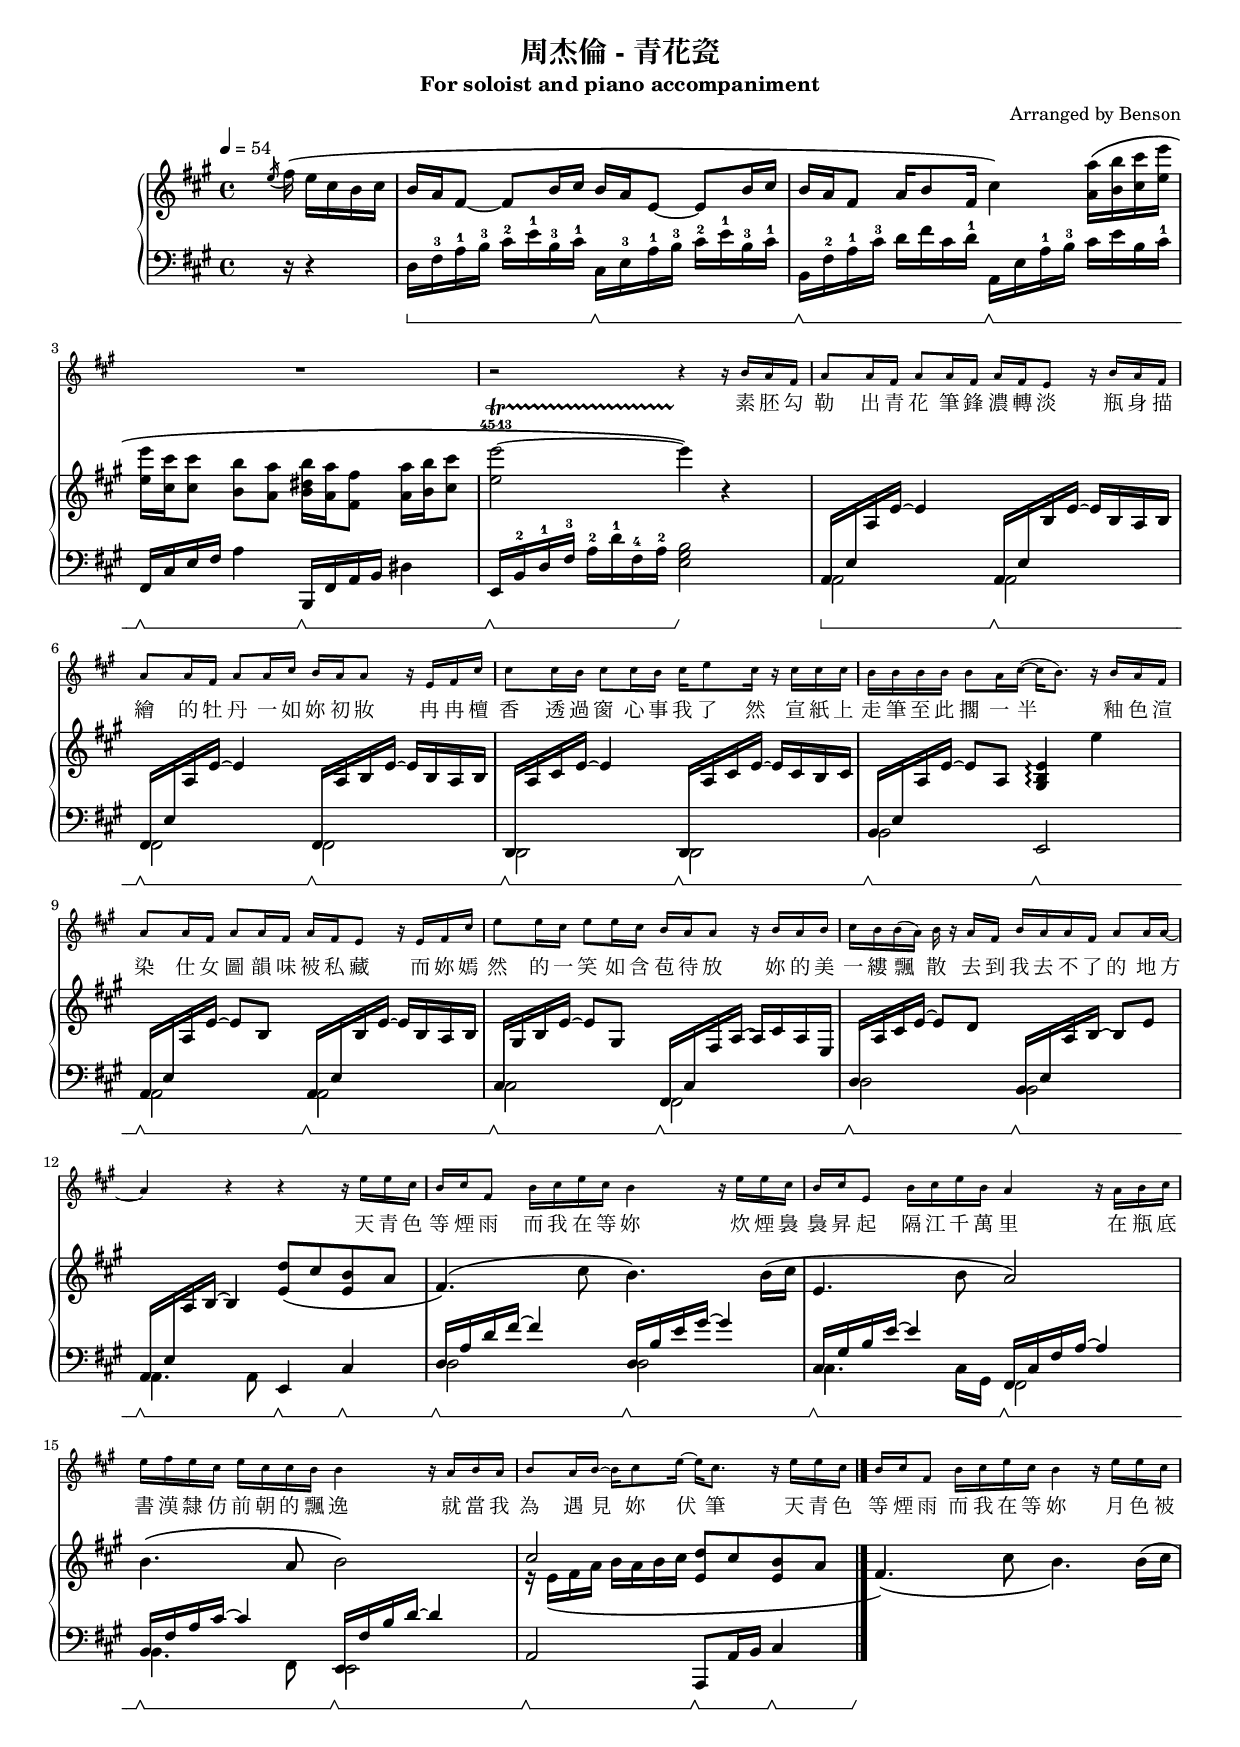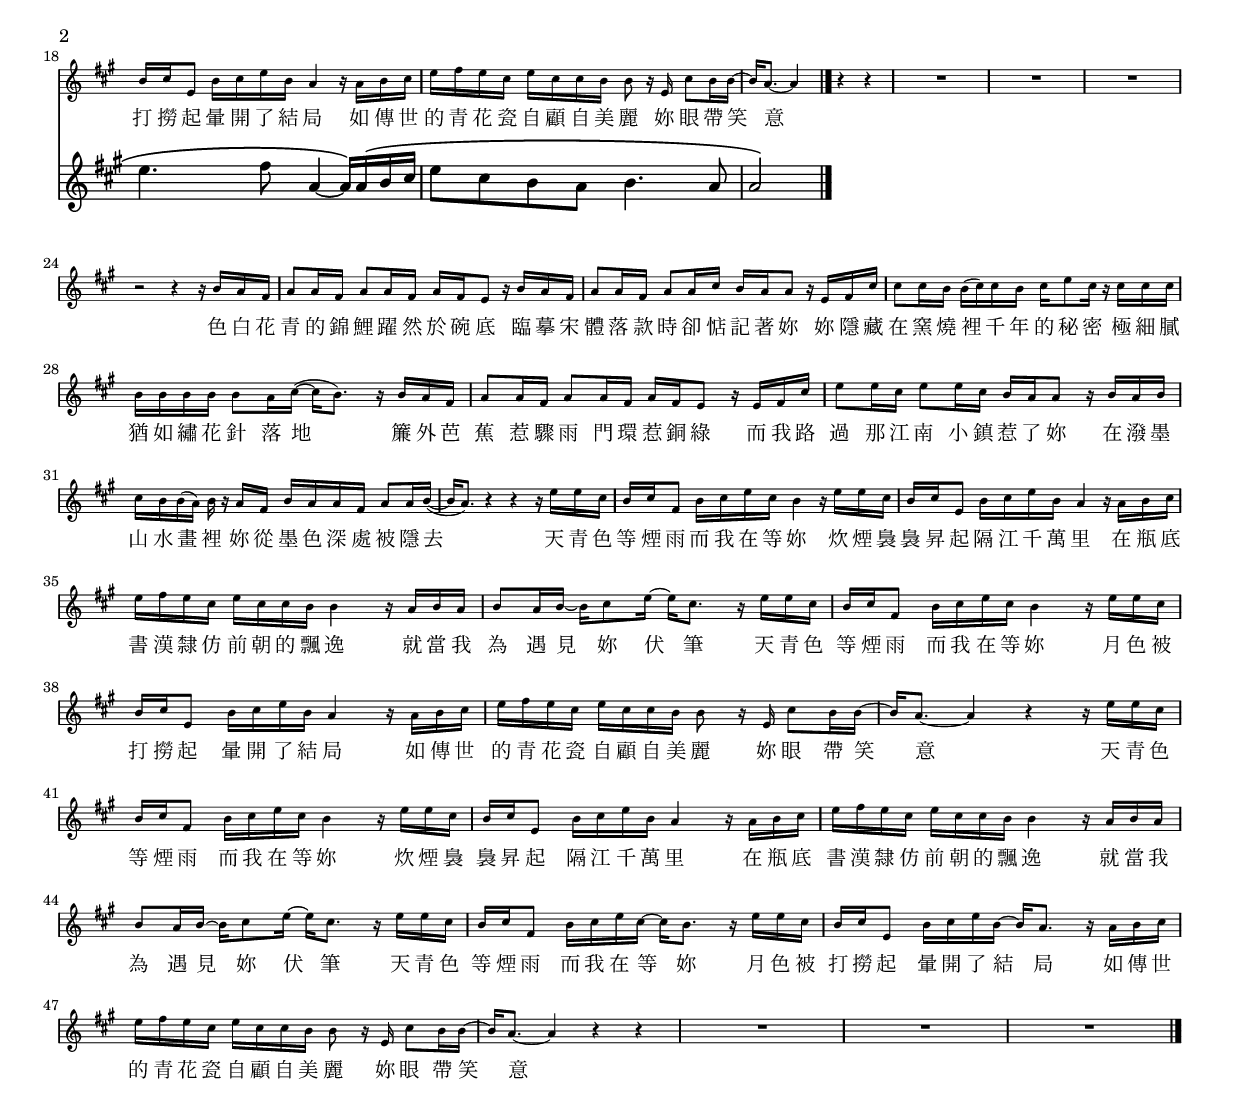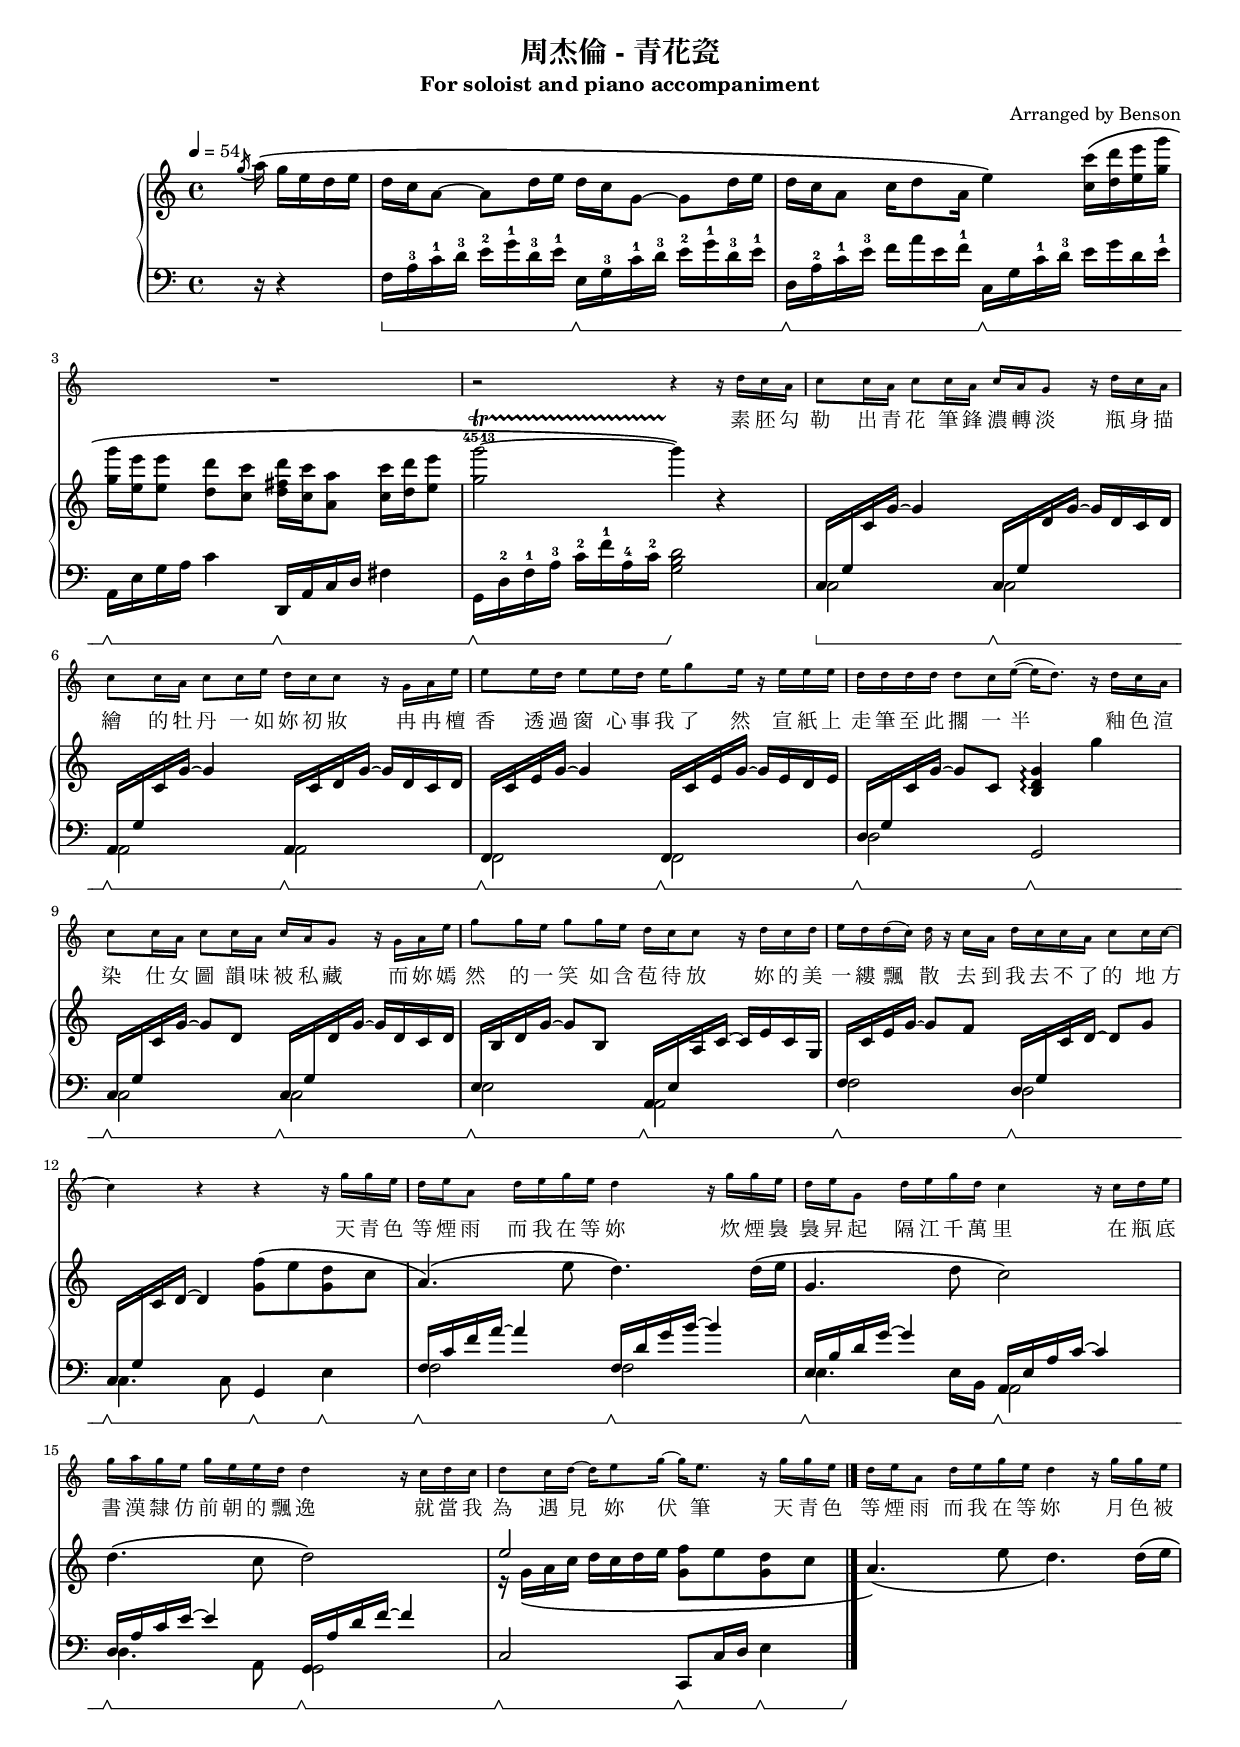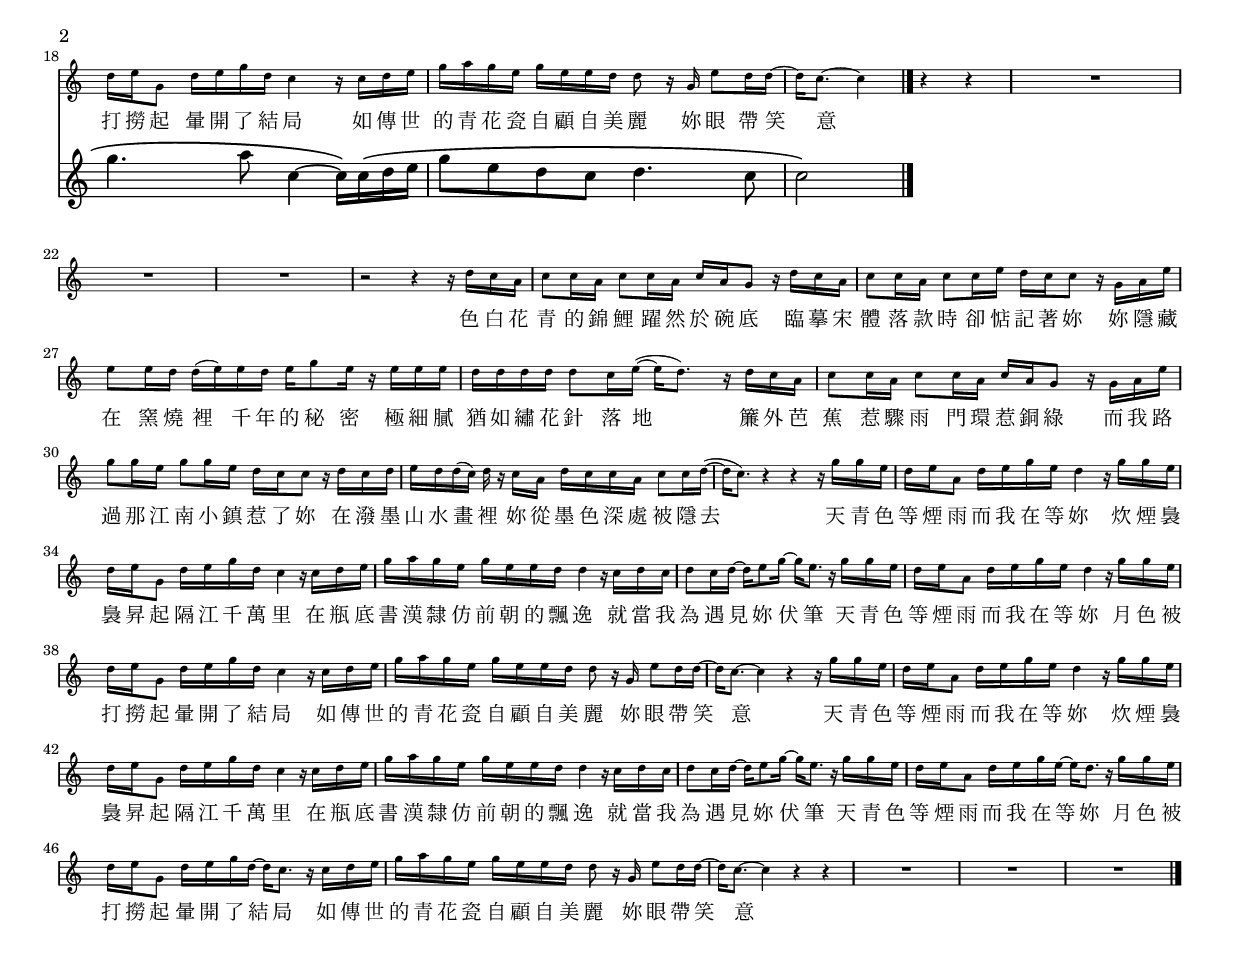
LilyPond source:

\version "2.18.2"
\include "articulate.ly"
#(set-global-staff-size 16)

%%%%%%%%%%%%%%%%%%%%%%%%%%%%%%%%%%%%%%%%%%%%%%%%%%%%%%%%%%%%%%%%%%%%%%%%%%%%%%%%%%%%%%%%%%
%%  http://lsr.di.unimi.it/LSR/Item?id=445

%LSR by Jay Anderson.
%modyfied by Simon Albrecht on March 2014.
%=> http://lilypond.1069038.n5.nabble.com/LSR-445-error-td160662.html

#(define (octave-up m t)
 (let* ((octave (1- t))
      (new-note (ly:music-deep-copy m))
      (new-pitch (ly:make-pitch
        octave
        (ly:pitch-notename (ly:music-property m 'pitch))
        (ly:pitch-alteration (ly:music-property m 'pitch)))))
  (set! (ly:music-property new-note 'pitch) new-pitch)
  new-note))

#(define (octavize-chord elements t)
 (cond ((null? elements) elements)
     ((eq? (ly:music-property (car elements) 'name) 'NoteEvent)
       (cons (car elements)
             (cons (octave-up (car elements) t)
                   (octavize-chord (cdr elements) t))))
     (else (cons (car elements) (octavize-chord (cdr elements ) t)))))

#(define (octavize music t)
 (if (eq? (ly:music-property music 'name) 'EventChord)
       (ly:music-set-property! music 'elements (octavize-chord
(ly:music-property music 'elements) t)))
 music)

makeOctaves = #(define-music-function (parser location arg mus) (integer? ly:music?)
 (music-map (lambda (x) (octavize x arg)) (event-chord-wrap! mus)))
%%%%%%%%%%%%%%%%%%%%%%%%%%%%%%%%%%%%%%%%%%%%%%%%%%%%%%%%%%%%%%%%%%%%%%%%%%%%%%%%%%%%%%%%%%


\header {
  title = "周杰倫 - 青花瓷"
  subtitle = "For soloist and piano accompaniment"
  arranger = "Arranged by Benson"
}

upper-prelude = \relative c''' {
  s16 \acciaccatura g a\( g e d e d c a8~ a8 d16 e d c g8~ g d'16 e d c a8 c16 d8 a16 e'4\)
  \makeOctaves 1 { c16\( d e g g e e8 d c } <d fis d'>16 \makeOctaves 1 { c a8 c16 d e8 }
  <g g'>2~\startTrillSpan\finger \markup \tied-lyric #"45-13" g'4\stopTrillSpan\) r4
}
upper-prelude-midi = \relative c''' {
  s16 \acciaccatura g a\( g e d e d\sustainOn c a8~ a8 d16 e
  d\sustainOff\sustainOn c g8~ g d'16 e
  d\sustainOff\sustainOn c a8 c16 d8 a16
  e'4\)\sustainOff\sustainOn
  \makeOctaves 1 { c16\( d e g g\sustainOff\sustainOn e e8 d c }
  <d fis d'>16\sustainOff\sustainOn \makeOctaves 1 { c a8 c16 d e8 }
  <g g'>2~\startTrillSpan\sustainOff\sustainOn g'4\stopTrillSpan\)
  r4
}

lower-prelude = \relative c {
  s16 r16 r4
  f16\sustainOn a-3 c-1 d-3 e-2 g-1 d-3 e-1
  e,16\sustainOff\sustainOn g-3 c-1 d-3 e-2 g-1 d-3 e-1
  d,16\sustainOff\sustainOn a'-2 c-1 e-3 f a e f-1
  c,16\sustainOff\sustainOn g' c-1 d-3 e g d e-1
  a,,16\sustainOff\sustainOn e' g a c4
  d,,16\sustainOff\sustainOn a' c d fis4
  g,16\sustainOff\sustainOn d'-2 f-1 a-3 c-2 f-1 a,-4 c-2
  <g b d>2\sustainOff\sustainOn
}

lower-prelude-midi = \relative c {
  s16 r16 r4
  f16\sustainOn a c d e g d e
  e,32~\sustainOff e\sustainOn g16 c d e g d e
  d,32~\sustainOff d\sustainOn a'16 c e f a e f
  c,32~\sustainOff c\sustainOn g'16 c d e g d e
  a,,32~\sustainOff a\sustainOn e'16 g a c4
  d,,32~\sustainOff d\sustainOn a'16 c d fis4
  g,32~\sustainOff g\sustainOn d'16 f a c f a, c
  <g b d>2\sustainOff\sustainOn
}

upper-verse-one = \relative c' {
  s1 s1 s1 s2 <b d g>4\arpeggio g''
  s1 s1 s1 s2
}

lower-verse-one = \relative c {
  << {
    \change Staff = "left" c16\sustainOn g'
    \change Staff = "right" c16 g'~ g4
    \change Staff = "left" c,,16\sustainOff\sustainOn g'
    \change Staff = "right" d'16 g~ g d c d
    \change Staff = "left" a,16\sustainOff\sustainOn g'
    \change Staff = "right" c16 g'~ g4
    \change Staff = "left" a,,16\sustainOff\sustainOn
    \change Staff = "right" c'16 d g~ g d c d
    \change Staff = "left" f,,16\sustainOff\sustainOn
    \change Staff = "right" c''16 e g~ g4
    \change Staff = "left" f,,16\sustainOff\sustainOn
    \change Staff = "right" c''16 e g~ g e d e
    \change Staff = "left" d,16\sustainOff\sustainOn g
    \change Staff = "right" c16 g'~ g8 c,
  } \\ {
    c,2 c2 a2 a f f d'
  } >>
  g,2\sustainOff\sustainOn
  << {
    \change Staff = "left" c16\sustainOff\sustainOn g'
    \change Staff = "right" c16 g'~ g8 d
    \change Staff = "left" c,16\sustainOff\sustainOn g'
    \change Staff = "right" d'16 g~ g d c d
    \change Staff = "left" e,16\sustainOff\sustainOn
    \change Staff = "right" b'16 d g~ g8 b,
    \change Staff = "left" a,16\sustainOff\sustainOn e'
    \change Staff = "right" a16 c~ c e c g
    \change Staff = "left" f16\sustainOff\sustainOn
    \change Staff = "right" c'16 e g~ g8 f
    \change Staff = "left" d,16\sustainOff\sustainOn g
    \change Staff = "right" c16 d~ d8 g
    \change Staff = "left" c,,16\sustainOff\sustainOn g'
    \change Staff = "right" c16 d~ d4
  } \\ {
    c,2 c e a, f' d c4. c8
  } >>
}

lower-verse-one-midi = \relative c {
  << {
    \change Staff = "left" c16\sustainOn g'
    \change Staff = "right" c16 g'~ g4
    \change Staff = "left" c,,32~\sustainOff c\sustainOn g'16
    \change Staff = "right" d'16 g~ g d c d
    \change Staff = "left" a,32~\sustainOff a\sustainOn g'16
    \change Staff = "right" c16 g'~ g4
    \change Staff = "left" a,,32~\sustainOff a\sustainOn
    \change Staff = "right" c'16 d g~ g d c d
    \change Staff = "left" f,,32~\sustainOff f\sustainOn
    \change Staff = "right" c''16 e g~ g4
    \change Staff = "left" f,,32~\sustainOff f\sustainOn
    \change Staff = "right" c''16 e g~ g e d e
    \change Staff = "left" d,32~\sustainOff d\sustainOn g16
    \change Staff = "right" c16 g'~ g8 c,
  } \\ {
    c,2 c2 a2 a f f d'
  } >>
  g,16~\sustainOff g8.~\sustainOn g4
  << {
    \change Staff = "left" c32~\sustainOff c\sustainOn g'16
    \change Staff = "right" c16 g'~ g8 d
    \change Staff = "left" c,32~\sustainOff c\sustainOn g'16
    \change Staff = "right" d'16 g~ g d c d
    \change Staff = "left" e,32~\sustainOff e\sustainOn
    \change Staff = "right" b'16 d g~ g8 b,
    \change Staff = "left" a,32~\sustainOff a\sustainOn e'16
    \change Staff = "right" a16 c~ c e c g
    \change Staff = "left" f32~\sustainOff f\sustainOn
    \change Staff = "right" c'16 e g~ g8 f
    \change Staff = "left" d,32~\sustainOff d\sustainOn g16
    \change Staff = "right" c16 d~ d8 g
    \change Staff = "left" c,,32~\sustainOff c\sustainOn g'16
    \change Staff = "right" c16 d~ d4
  } \\ {
    c,2 c e a, f' d c4. c8
  } >>
}

upper-chorus-one = \relative c'' {
  <f g,>8\( e <d g,> c
  a4.\)\( e'8 d4.\) d16\( e
  g,4. d'8 c2\)
  d4.\( c8 d2\)
  << { e2 } \\ {
    r16 g,\( a c d c d e
    \stemNeutral
    <f g,>8 e <d g,> c
    a4.\)\( e'8 d4.\)
  } >>
  d16\( e
  g4. a8 c,4~ c16\) c\( d e
  g8 e d c d4. c8 c2\)
}
lower-chorus-one = \relative c {
  g4\sustainOff\sustainOn e'\sustainOff\sustainOn
  << {
    f16\sustainOff\sustainOn c' f a~ a4
    f,16\sustainOff\sustainOn d' g b~ b4
    e,,16\sustainOff\sustainOn b' d g~ g4
    a,,16\sustainOff\sustainOn e' a c~ c4
    d,16\sustainOff\sustainOn a' c e~ e4
    g,,16\sustainOff\sustainOn a' d f~ f4
  } \\ {
    f,2 f
    e4. e16 b a2
    d4. a8 g2
  } >>
  c2\sustainOff\sustainOn c,8\sustainOff\sustainOn c'16 d e4\sustainOff\sustainOn
}
lower-chorus-one-midi = \relative c {
  g16~\sustainOff g8.~\sustainOn e'
}

upper-midi = \relative c' {
  \set Staff.pedalSustainStyle = #'bracket
  \clef treble
  \tempo 4 = 54
  \time 4/4
  \key c \major
  \partial 16*6
  \upper-prelude-midi
  \upper-verse-one
  \upper-chorus-one
  \bar "|."
}

lower-midi = \relative c {
  \set Staff.pedalSustainStyle = #'bracket
  \clef bass
  \time 4/4
  \key c \major
  \partial 16*6
  \lower-prelude-midi
  \lower-verse-one-midi
  % \lower-chorus-one-midi
  \lower-chorus-one
  \bar "|."
}

upper-print = \relative c' {
  \set Staff.pedalSustainStyle = #'bracket
  \set fingeringOrientations = #'(up)
  \clef treble
  \tempo 4 = 54
  \time 4/4
  \key c \major
  \partial 16*6
  \upper-prelude
  \upper-verse-one
  \upper-chorus-one
  \bar "|."
}

lower-print = \relative c {
  \set Staff.pedalSustainStyle = #'bracket
  \clef bass
  \time 4/4
  \key c \major
  \partial 16*6
  \lower-prelude
  \lower-verse-one
  \lower-chorus-one
  \bar "|."
}

dynamics = {
  s1
}

guitarchords = \chordmode {
  % ais1:m
}

lyricsmain = \lyricmode {
  素 胚 勾 勒 出 青 花 筆 鋒 濃 轉 淡
  瓶 身 描 繪 的 牡 丹 一 如 妳 初 妝
  冉 冉 檀 香 透 過 窗 心 事 我 了 然
  宣 紙 上 走 筆 至 此 擱 一 半

  釉 色 渲 染 仕 女 圖 韻 味 被 私 藏
  而 妳 嫣 然 的 一 笑 如 含 苞 待 放
  妳 的 美 一 縷 飄 散 去 到 我 去 不 了 的 地 方

  天 青 色 等 煙 雨 而 我 在 等 妳
  炊 煙 裊 裊 昇 起 隔 江 千 萬 里
  在 瓶 底 書 漢 隸 仿 前 朝 的 飄 逸
  就 當 我 為 遇 見 妳 伏 筆

  天 青 色 等 煙 雨 而 我 在 等 妳
  月 色 被 打 撈 起 暈 開 了 結 局
  如 傳 世 的 青 花 瓷 自 顧 自 美 麗 妳 眼 帶 笑 意

  色 白 花 青 的 錦 鯉 躍 然 於 碗 底
  臨 摹 宋 體 落 款 時 卻 惦 記 著 妳
  妳 隱 藏 在 窯 燒 裡 千 年 的 秘 密
  極 細 膩 猶 如 繡 花 針 落 地

  簾 外 芭 蕉 惹 驟 雨 門 環 惹 銅 綠
  而 我 路 過 那 江 南 小 鎮 惹 了 妳
  在 潑 墨 山 水 畫 裡  妳 從 墨 色 深 處 被 隱 去

  天 青 色 等 煙 雨 而 我 在 等 妳
  炊 煙 裊 裊 昇 起 隔 江 千 萬 里
  在 瓶 底 書 漢 隸 仿 前 朝 的 飄 逸
  就 當 我 為 遇 見 妳 伏 筆

  天 青 色 等 煙 雨 而 我 在 等 妳
  月 色 被 打 撈 起 暈 開 了 結 局
  如 傳 世 的 青 花 瓷 自 顧 自 美 麗
  妳 眼 帶 笑 意

  天 青 色 等 煙 雨 而 我 在 等 妳
  炊 煙 裊 裊 昇 起 隔 江 千 萬 里
  在 瓶 底 書 漢 隸 仿 前 朝 的 飄 逸
  就 當 我 為 遇 見 妳 伏 筆

  天 青 色 等 煙 雨 而 我 在 等 妳
  月 色 被 打 撈 起 暈 開 了 結 局
  如 傳 世 的 青 花 瓷 自 顧 自 美 麗
  妳 眼 帶 笑 意
}

melody-verse = \relative c'' {
  r16 d c a c8 c16 a c8 c16 a c a g8
  r16 d' c a c8 c16 a c8 c16 e d c c8
  r16 g a e' e8 e16 d e8 e16 d e g8 e16
  r16 e e e d d d d d8 c16 e~( e d8.)
  r16 d c a c8 c16 a c8 c16 a c a g8
  r16 g a e' g8 g16 e g8 g16 e d c c8
  r16 d c d e d d( c) d r c a d c c a c8 c16 c~ c4 r4 r4
}

melody-verse-two = \relative c'' {
  r16 d c a c8 c16 a c8 c16 a c a g8
  r16 d' c a c8 c16 a c8 c16 e d c c8
  r16 g a e' e8 e16 d d( e) e16 d e g8 e16
  r16 e e e d d d d d8 c16 e~( e d8.)
  r16 d c a c8 c16 a c8 c16 a c a g8
  r16 g a e' g8 g16 e g8 g16 e d c c8
  r16 d c d e d d( c) d r c a d c c a c8 c16 d~( d c8.) r4 r4
}

melody-chorus = \relative c''' {
  r16 g16 g e d e a,8 d16 e g e d4
  r16 g g e d e g,8 d'16 e g d c4
  r16 c d e g a g e g e e d d4
  r16 c d c d8 c16 d~ d16 e8 g16~ g e8.
  r16 g16 g e d e a,8 d16 e g e d4
  r16 g g e d e g,8 d'16 e g d c4
  r16 c d e g a g e g e e d d8 r16
  g,16 e'8 d16 d~ d c8.~ c4 r4
}

melody-chorus-two = \relative c''' {
  r16 g16 g e d e a,8 d16 e g e d4
  r16 g g e d e g,8 d'16 e g d c4
  r16 c d e g a g e g e e d d4
  r16 c d c d8 c16 d~ d16 e8 g16~ g e8.
  r16 g16 g e d e a,8 d16 e g e~ e d8.
  r16 g g e d e g,8 d'16 e g d~ d c8.
  r16 c d e g a g e g e e d d8 r16
  g,16 e'8 d16 d~ d c8.~ c4 r4
}

melody = \relative c' {
  \clef treble
  \time 4/4
  \key c \major
  \partial 16*6
  s16 r16 r4 R1 R1 R1 r2 r4
  \melody-verse
  \melody-chorus
  r4 R1 R1 R1 r2 r4
  \melody-verse-two
  \melody-chorus
  \melody-chorus-two
  r4 R1 R1 R1
  \bar "|."
}


\book {
\score {
  <<
    % \new ChordNames {
      % \guitarchords
    % }
    \new Staff = "melodystaff" <<
      \set Staff.midiInstrument = #"electric guitar (clean)"
      \set Staff.instrumentName = #"Ocarina"
      \set Staff.midiMinimumVolume = #0.9
      \set Staff.midiMaximumVolume = #1
      \new Voice = "melody" {
        \melody
      }
      \context Lyrics = "lyrics" { \lyricsto "melody" { \lyricsmain } }
    >>
    \new PianoStaff <<
      \set Staff.midiInstrument = #"acoustic grand"
      \set Staff.instrumentName = #"Piano"
      \new Staff = "right" {
        \set Staff.midiMinimumVolume = #0.6
        \set Staff.midiMaximumVolume = #0.7
        \articulate \upper-midi
      }
      \new Staff = "left" {
        \set Staff.midiMinimumVolume = #0.6
        \set Staff.midiMaximumVolume = #0.7
        \lower-midi
      }
    >>
  >>
  \midi {
    \context {
      \ChordNameVoice \remove Note_performer
    }
  }
}
}
\book {
\bookOutputSuffix "c-major"
\score {
  <<
    % \new ChordNames {
      % \set chordChanges = ##t
      % \guitarchords
    % }
    \new Staff = "melodystaff" \with {
      fontSize = #-3
      \override StaffSymbol.staff-space = #(magstep -3)
      \override StaffSymbol.thickness = #(magstep -3)
    }
    <<
      \set Staff.midiInstrument = #"choir aahs"
      \set Staff.instrumentName = #"Ocarina"
      \new Voice = "melody" {
        \melody
      }
      \context Lyrics = "lyrics" { \lyricsto "melody" { \lyricsmain } }
    >>
    \new PianoStaff <<
      \set Staff.midiInstrument = #"acoustic grand"
      \set Staff.instrumentName = #"Piano"
      \new Staff = "right" { \upper-print }
      \new Dynamics = "Dynamics_pf" \dynamics
      \new Staff = "left" { \lower-print }
    >>
  >>
  \layout {
    \context {
      % add the RemoveEmptyStaffContext that erases rest-only staves
      \Staff \RemoveEmptyStaves
    }
    \context {
      % add the RemoveEmptyStaffContext that erases rest-only staves
      \Dynamics \RemoveEmptyStaves
    }
    \context {
      \Score
      % Remove all-rest staves also in the first system
      \override VerticalAxisGroup.remove-first = ##t
      % If only one non-empty staff in a system exists, still print the starting bar
      \override SystemStartBar.collapse-height = #1
    }
    \context {
      \ChordNames
      \override ChordName #'font-size = #-3
    }
  }
}
}

\book {
\bookOutputSuffix "a-major"
\score {
  <<
    % \new ChordNames {
      % \set chordChanges = ##t
      % \guitarchords
    % }
    \new Staff = "melodystaff" \with {
      fontSize = #-3
      \override StaffSymbol.staff-space = #(magstep -3)
      \override StaffSymbol.thickness = #(magstep -3)
    }
    <<
      \set Staff.midiInstrument = #"choir aahs"
      \set Staff.instrumentName = #"Ocarina"
      \new Voice = "melody" {
        \transpose c a, { \melody }
      }
      \context Lyrics = "lyrics" { \lyricsto "melody" { \lyricsmain } }
    >>
    \new PianoStaff <<
      \set Staff.midiInstrument = #"acoustic grand"
      \set Staff.instrumentName = #"Piano"
      \new Staff = "right" { \transpose c a, { \upper-print }}
      \new Dynamics = "Dynamics_pf" \dynamics
      \new Staff = "left" { \transpose c a, { \lower-print }}
    >>
  >>
  \layout {
    \context {
      % add the RemoveEmptyStaffContext that erases rest-only staves
      \Staff \RemoveEmptyStaves
    }
    \context {
      % add the RemoveEmptyStaffContext that erases rest-only staves
      \Dynamics \RemoveEmptyStaves
    }
    \context {
      \Score
      % Remove all-rest staves also in the first system
      \override VerticalAxisGroup.remove-first = ##t
      % If only one non-empty staff in a system exists, still print the starting bar
      \override SystemStartBar.collapse-height = #1
    }
    \context {
      \ChordNames
      \override ChordName #'font-size = #-3
    }
  }
}
}

